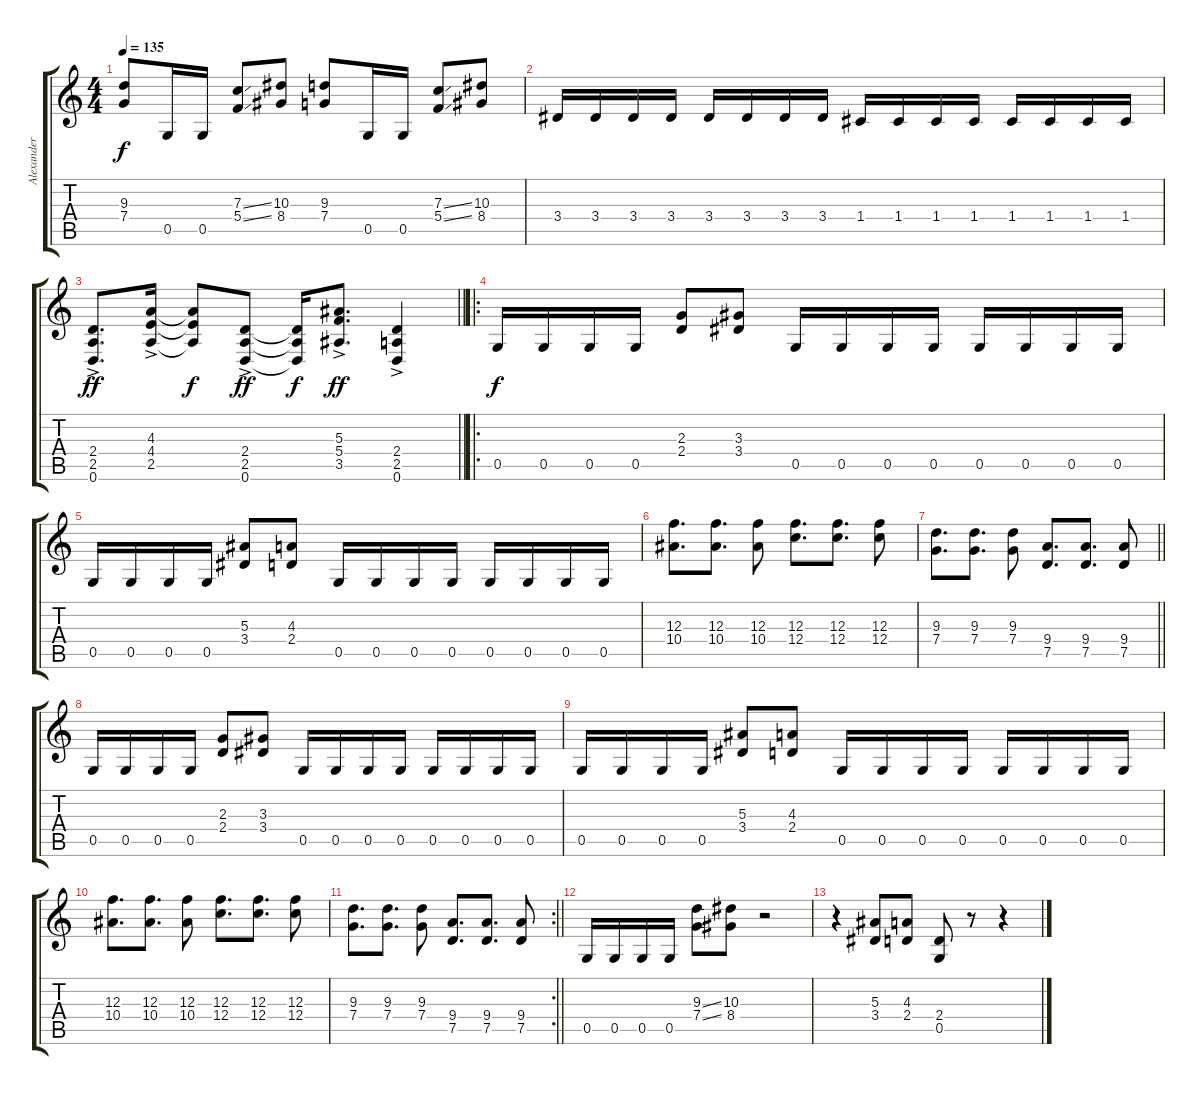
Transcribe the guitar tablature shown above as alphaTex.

\track ("Alexander Kuoppala" "Alexander ") {instrument distortionguitar}
\staff {score tabs}
\tuning (D4 A3 F3 C3 G2 D2) {hide}
\ts (4 4)
\tempo 135
\clef g2
\ks c
(9.3 7.4).8{dy f} 0.5.16 0.5.16 (7.3{ss} 5.4{ss}).8 (10.3 8.4).8 (9.3 7.4).8 0.5.16 0.5.16 (7.3{ss} 5.4{ss}).8 (10.3 8.4).8 |
3.4.16 3.4.16 3.4.16 3.4.16 3.4.16 3.4.16 3.4.16 3.4.16 1.4.16 1.4.16 1.4.16 1.4.16 1.4.16 1.4.16 1.4.16 1.4.16 |
\barLineRight lightlight
(2.4{ac} 2.5{ac} 0.6{ac}).8{d dy ff} (4.3 4.4{ac} 2.5{ac}).16 (4.3{t} 4.4{t} 2.5{t}).8{dy f} (2.4{ac} 2.5{ac} 0.6{ac}).8{dy ff} (2.4{t} 2.5{t} 0.6{t}).16{dy f} (5.3 5.4{ac} 3.5{ac}).8{d dy ff} (2.4{ac} 2.5{ac} 0.6{ac}).4 |
\ro
0.5.16{dy f} 0.5.16 0.5.16 0.5.16 (2.3 2.4).8 (3.3 3.4).8 0.5.16 0.5.16 0.5.16 0.5.16 0.5.16 0.5.16 0.5.16 0.5.16 |
0.5.16 0.5.16 0.5.16 0.5.16 (5.3 3.4).8 (4.3 2.4).8 0.5.16 0.5.16 0.5.16 0.5.16 0.5.16 0.5.16 0.5.16 0.5.16 |
(12.3 10.4).8{d} (12.3 10.4).8{d} (12.3 10.4).8 (12.3 12.4).8{d} (12.3 12.4).8{d} (12.3 12.4).8 |
\barLineRight lightlight
(9.3 7.4).8{d} (9.3 7.4).8{d} (9.3 7.4).8 (9.4 7.5).8{d} (9.4 7.5).8{d} (9.4 7.5).8 |
0.5.16 0.5.16 0.5.16 0.5.16 (2.3 2.4).8 (3.3 3.4).8 0.5.16 0.5.16 0.5.16 0.5.16 0.5.16 0.5.16 0.5.16 0.5.16 |
0.5.16 0.5.16 0.5.16 0.5.16 (5.3 3.4).8 (4.3 2.4).8 0.5.16 0.5.16 0.5.16 0.5.16 0.5.16 0.5.16 0.5.16 0.5.16 |
(12.3 10.4).8{d} (12.3 10.4).8{d} (12.3 10.4).8 (12.3 12.4).8{d} (12.3 12.4).8{d} (12.3 12.4).8 |
\rc 2
\barLineRight lightlight
(9.3 7.4).8{d} (9.3 7.4).8{d} (9.3 7.4).8 (9.4 7.5).8{d} (9.4 7.5).8{d} (9.4 7.5).8 |
0.5.16 0.5.16 0.5.16 0.5.16 (9.3{ss} 7.4{ss}).8 (10.3 8.4).8 r.2 |
r.4 (5.3 3.4).8 (4.3 2.4).8 (2.4 0.5).8 r.8 r.4
